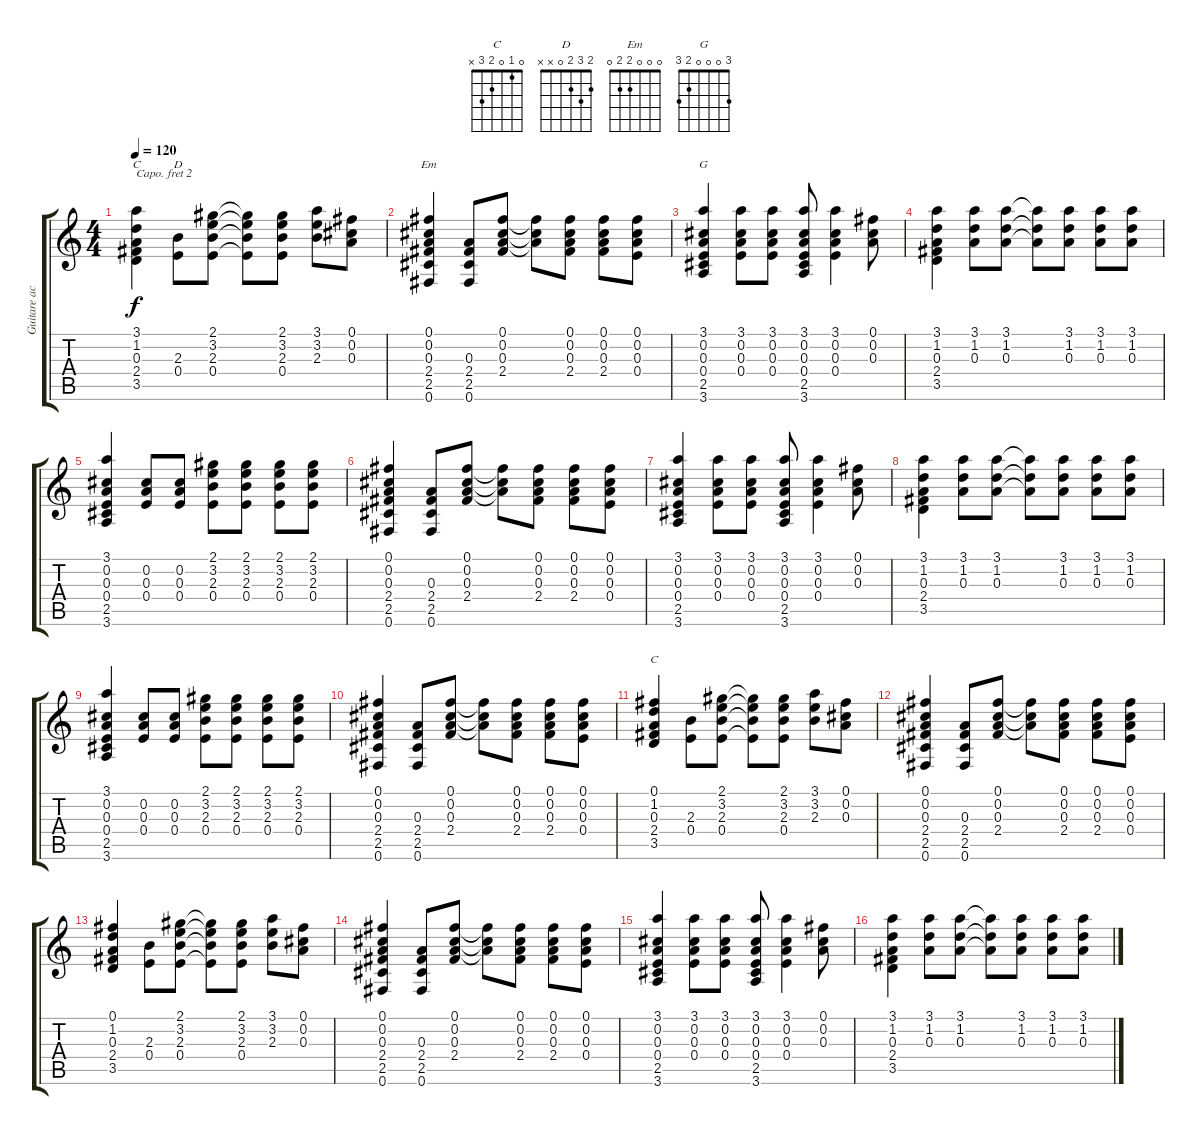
\track ("Guitare acc 1" "Guitare ac") {instrument acousticguitarsteel}
\staff {score tabs}
\capo 2
\tuning (E4 B3 G3 D3 A2 E2) {hide}
\chord ("C" 3 1 0 2 3 x)
\chord ("D" 2 3 2 0 x x)
\chord ("Em" 0 0 0 2 2 0)
\chord ("G" 3 0 0 0 2 3)
\chord ("C" 0 1 0 2 3 x)
\ts (4 4)
\tempo 120
\clef g2
\ks c
(3.1 1.2 0.3 2.4 3.5).4{ch "C" dy f} (2.3 0.4).8{ch "D"} (2.1 3.2 2.3 0.4).8 (2.1{t} 3.2{t} 2.3{t} 0.4{t}).8 (2.1 3.2 2.3 0.4).8 (3.1 3.2 2.3).8 (0.1 0.2 0.3).8 |
(0.1 0.2 0.3 2.4 2.5 0.6).4{ch "Em"} (0.3 2.4 2.5 0.6).8 (0.1 0.2 0.3 2.4).8 (0.1{t} 0.2{t} 0.3{t}).8 (0.1 0.2 0.3 2.4).8 (0.1 0.2 0.3 2.4).8 (0.1 0.2 0.3 0.4).8 |
(3.1 0.2 0.3 0.4 2.5 3.6).4{ch "G"} (3.1 0.2 0.3 0.4).8 (3.1 0.2 0.3 0.4).8 (3.1 0.2 0.3 0.4 2.5 3.6).8 (3.1 0.2 0.3 0.4).4 (0.1 0.2 0.3).8 |
(3.1 1.2 0.3 2.4 3.5).4 (3.1 1.2 0.3).8 (3.1 1.2 0.3).8 (3.1{t} 1.2{t} 0.3{t}).8 (3.1 1.2 0.3).8 (3.1 1.2 0.3).8 (3.1 1.2 0.3).8 |
(3.1 0.2 0.3 0.4 2.5 3.6).4 (0.2 0.3 0.4).8 (0.2 0.3 0.4).8 (2.1 3.2 2.3 0.4).8 (2.1 3.2 2.3 0.4).8 (2.1 3.2 2.3 0.4).8 (2.1 3.2 2.3 0.4).8 |
(0.1 0.2 0.3 2.4 2.5 0.6).4 (0.3 2.4 2.5 0.6).8 (0.1 0.2 0.3 2.4).8 (0.1{t} 0.2{t} 0.3{t}).8 (0.1 0.2 0.3 2.4).8 (0.1 0.2 0.3 2.4).8 (0.1 0.2 0.3 0.4).8 |
(3.1 0.2 0.3 0.4 2.5 3.6).4 (3.1 0.2 0.3 0.4).8 (3.1 0.2 0.3 0.4).8 (3.1 0.2 0.3 0.4 2.5 3.6).8 (3.1 0.2 0.3 0.4).4 (0.1 0.2 0.3).8 |
(3.1 1.2 0.3 2.4 3.5).4 (3.1 1.2 0.3).8 (3.1 1.2 0.3).8 (3.1{t} 1.2{t} 0.3{t}).8 (3.1 1.2 0.3).8 (3.1 1.2 0.3).8 (3.1 1.2 0.3).8 |
(3.1 0.2 0.3 0.4 2.5 3.6).4 (0.2 0.3 0.4).8 (0.2 0.3 0.4).8 (2.1 3.2 2.3 0.4).8 (2.1 3.2 2.3 0.4).8 (2.1 3.2 2.3 0.4).8 (2.1 3.2 2.3 0.4).8 |
(0.1 0.2 0.3 2.4 2.5 0.6).4 (0.3 2.4 2.5 0.6).8 (0.1 0.2 0.3 2.4).8 (0.1{t} 0.2{t} 0.3{t}).8 (0.1 0.2 0.3 2.4).8 (0.1 0.2 0.3 2.4).8 (0.1 0.2 0.3 0.4).8 |
(0.1 1.2 0.3 2.4 3.5).4{ch "C"} (2.3 0.4).8 (2.1 3.2 2.3 0.4).8 (2.1{t} 3.2{t} 2.3{t} 0.4{t}).8 (2.1 3.2 2.3 0.4).8 (3.1 3.2 2.3).8 (0.1 0.2 0.3).8 |
(0.1 0.2 0.3 2.4 2.5 0.6).4 (0.3 2.4 2.5 0.6).8 (0.1 0.2 0.3 2.4).8 (0.1{t} 0.2{t} 0.3{t}).8 (0.1 0.2 0.3 2.4).8 (0.1 0.2 0.3 2.4).8 (0.1 0.2 0.3 0.4).8 |
(0.1 1.2 0.3 2.4 3.5).4 (2.3 0.4).8 (2.1 3.2 2.3 0.4).8 (2.1{t} 3.2{t} 2.3{t} 0.4{t}).8 (2.1 3.2 2.3 0.4).8 (3.1 3.2 2.3).8 (0.1 0.2 0.3).8 |
(0.1 0.2 0.3 2.4 2.5 0.6).4 (0.3 2.4 2.5 0.6).8 (0.1 0.2 0.3 2.4).8 (0.1{t} 0.2{t} 0.3{t}).8 (0.1 0.2 0.3 2.4).8 (0.1 0.2 0.3 2.4).8 (0.1 0.2 0.3 0.4).8 |
(3.1 0.2 0.3 0.4 2.5 3.6).4 (3.1 0.2 0.3 0.4).8 (3.1 0.2 0.3 0.4).8 (3.1 0.2 0.3 0.4 2.5 3.6).8 (3.1 0.2 0.3 0.4).4 (0.1 0.2 0.3).8 |
(3.1 1.2 0.3 2.4 3.5).4 (3.1 1.2 0.3).8 (3.1 1.2 0.3).8 (3.1{t} 1.2{t} 0.3{t}).8 (3.1 1.2 0.3).8 (3.1 1.2 0.3).8 (3.1 1.2 0.3).8
